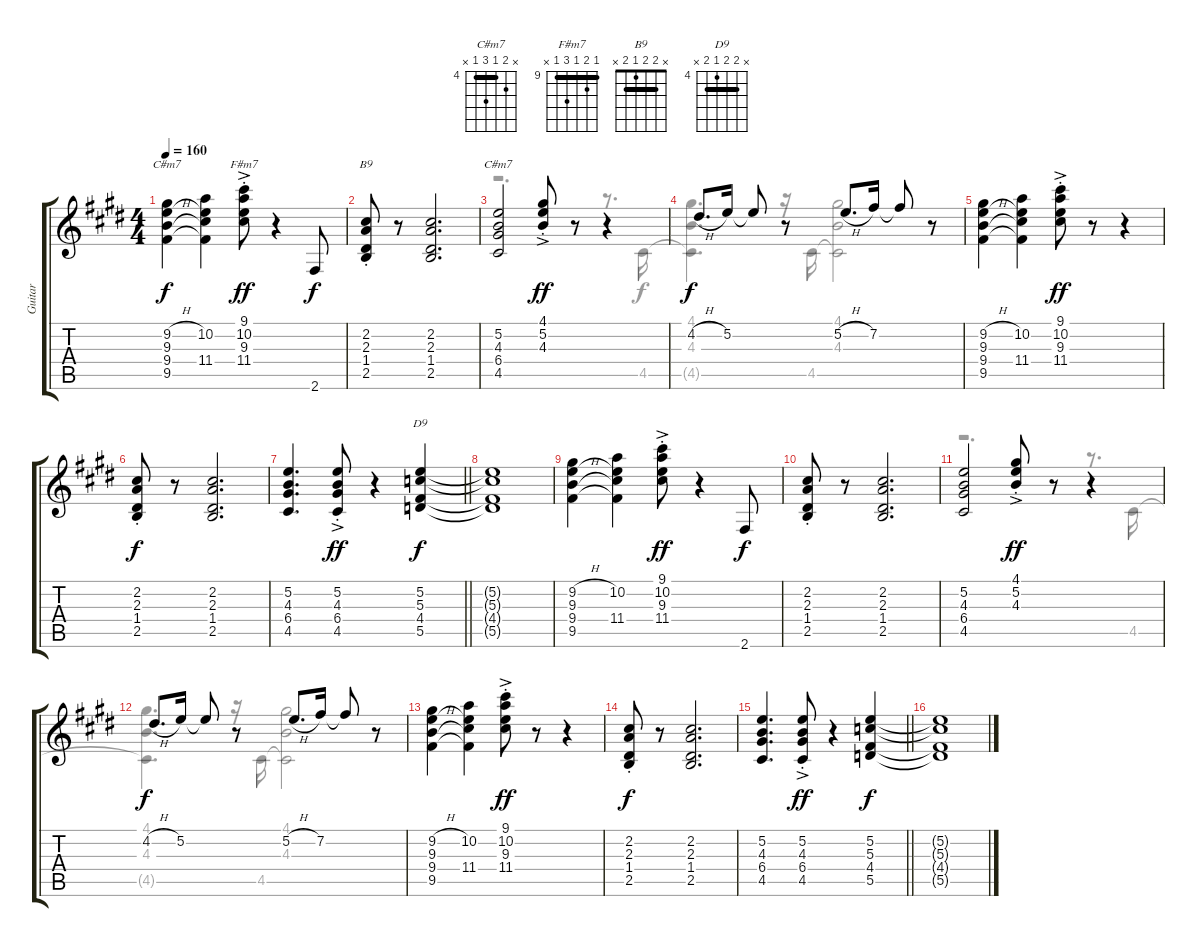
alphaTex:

\track ("Guitar" "Guitar") {instrument acousticguitarsteel}
\staff {score tabs}
\tuning (E4 B3 G3 D3 A2 E2) {hide}
\chord ("C#m7" 9 9 9 9 11 9) {firstfret 9 barre 9}
\chord ("F#m7" 9 10 9 11 9 x) {firstfret 9 barre 9}
\chord ("B9" x 2 2 1 2 x) {barre 2}
\chord ("C#m7" x 5 4 6 4 x) {firstfret 4 barre 4}
\chord ("D9" x 5 5 4 5 x) {firstfret 4 barre 5}
\voice
\ts (4 4)
\tempo 160
\clef g2
\ks e
(9.2{h} 9.3 9.4{h} 9.5).4{ch "C#m7" dy f} (10.2 9.3{t} 11.4 9.5{t}).4 (9.1{ac st} 10.2{ac st} 9.3{ac st} 11.4{ac st}).8{ch "F#m7" dy ff} r.4 2.6.8{dy f} |
(2.2{st} 2.3{st} 1.4{st} 2.5{st}).8{ch "B9"} r.8 (2.2 2.3 1.4 2.5).2{d} |
(5.2 4.3 6.4 4.5).2{ch "C#m7"} (4.1{ac st} 5.2{ac st} 4.3{ac st}).8{dy ff} r.8 r.4 |
4.2{h}.8{d dy f} 5.2.16 5.2{t}.8 r.8 5.2{h}.8{d} 7.2.16 7.2{t}.8 r.8 |
(9.2{h} 9.3 9.4{h} 9.5).4 (10.2 9.3{t} 11.4 9.5{t}).4 (9.1{ac st} 10.2{ac st} 9.3{ac st} 11.4{ac st}).8{dy ff} r.8 r.4 |
(2.2{st} 2.3{st} 1.4{st} 2.5{st}).8{dy f} r.8 (2.2 2.3 1.4 2.5).2{d} |
\barLineRight lightlight
(5.2 4.3 6.4 4.5).4{d} (5.2{ac st} 4.3{ac st} 6.4{ac st} 4.5{ac st}).8{dy ff} r.4 (5.2 5.3 4.4 5.5).4{ch "D9" dy f} |
(5.2{t} 5.3{t} 4.4{t} 5.5{t}).1 |
(9.2{h} 9.3 9.4{h} 9.5).4 (10.2 9.3{t} 11.4 9.5{t}).4 (9.1{ac st} 10.2{ac st} 9.3{ac st} 11.4{ac st}).8{dy ff} r.4 2.6.8{dy f} |
(2.2{st} 2.3{st} 1.4{st} 2.5{st}).8 r.8 (2.2 2.3 1.4 2.5).2{d} |
(5.2 4.3 6.4 4.5).2 (4.1{ac st} 5.2{ac st} 4.3{ac st}).8{dy ff} r.8 r.4 |
4.2{h}.8{d dy f} 5.2.16 5.2{t}.8 r.8 5.2{h}.8{d} 7.2.16 7.2{t}.8 r.8 |
(9.2{h} 9.3 9.4{h} 9.5).4 (10.2 9.3{t} 11.4 9.5{t}).4 (9.1{ac st} 10.2{ac st} 9.3{ac st} 11.4{ac st}).8{dy ff} r.8 r.4 |
(2.2{st} 2.3{st} 1.4{st} 2.5{st}).8{dy f} r.8 (2.2 2.3 1.4 2.5).2{d} |
\barLineRight lightlight
(5.2 4.3 6.4 4.5).4{d} (5.2{ac st} 4.3{ac st} 6.4{ac st} 4.5{ac st}).8{dy ff} r.4 (5.2 5.3 4.4 5.5).4{dy f} |
(5.2{t} 5.3{t} 4.4{t} 5.5{t}).1
\voice
\clef g2
\ottava regular
\simile none
\ks e
|
|
r.2{d} r.8{d} 4.5.16 |
(4.1 4.3 4.5{t}).4{d} r.16 4.5.16 (4.1 4.3 4.5{t}).2 |
|
|
\barLineRight lightlight
|
|
|
|
r.2{d} r.8{d} 4.5.16 |
(4.1 4.3 4.5{t}).4{d} r.16 4.5.16 (4.1 4.3 4.5{t}).2 |
|
|
\barLineRight lightlight
|
